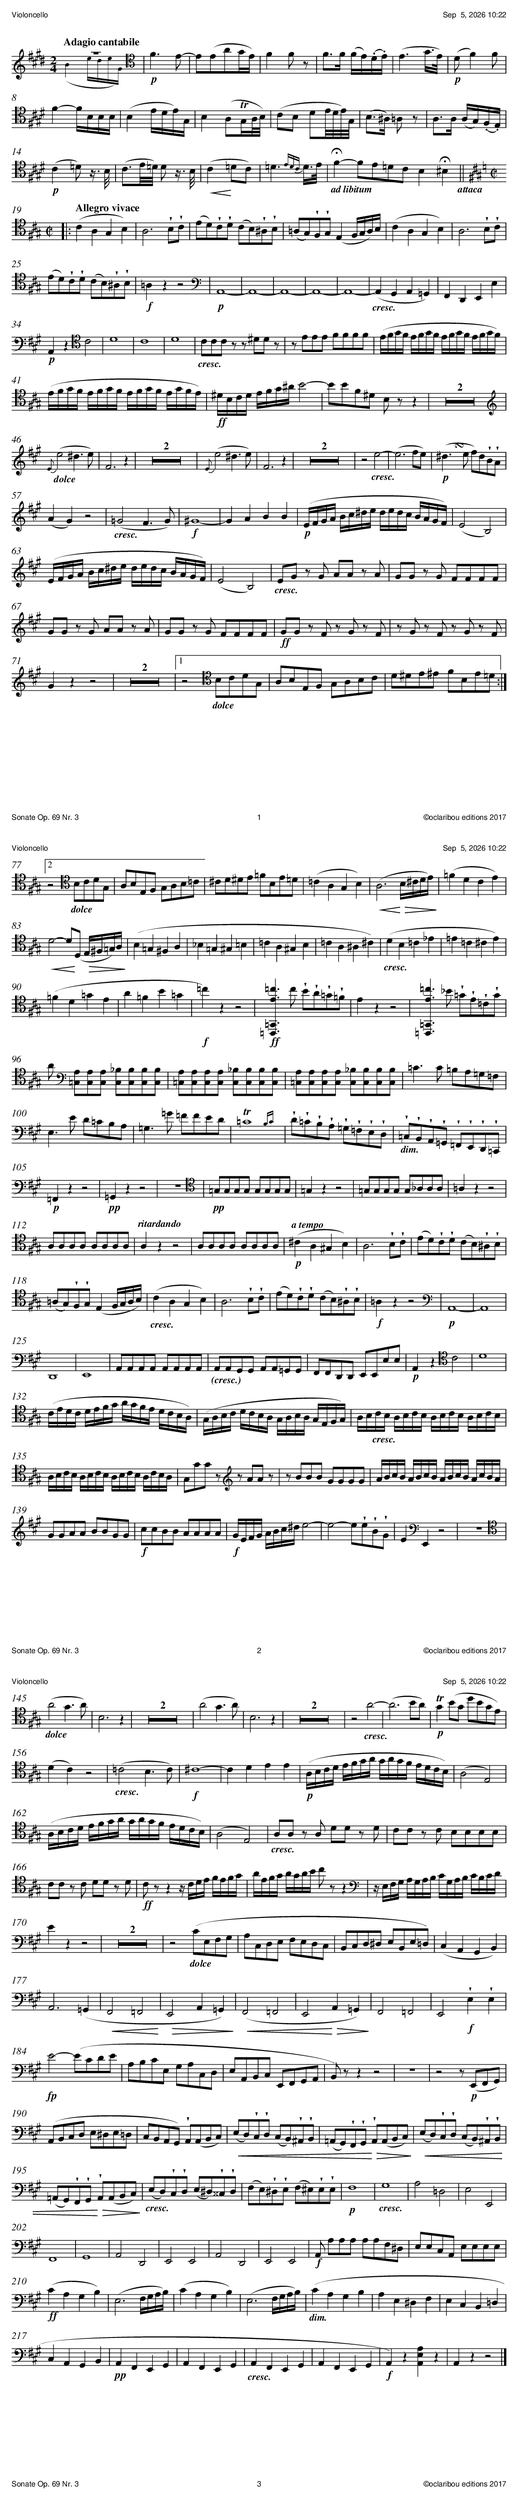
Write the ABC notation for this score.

X:1
M:2/4
L:1/8
Q:"Adagio cantabile"
K:E
[K:treble] z4 [K:tenor] & [I:voicescale 0.7] (B2 e/d/e/G/) |!p! F3 E- |  E(EAG/E/) | F2 F z | F>F (F/E/)(.D/.E/) | (E3 G/>E/) |!p! (D F2) F |
F2- F/B,/B,/B,/ |  (B,2 E/D/E/)G,/ | B,2 (A,!trill!G,/A,/4B,/4) | (CB, DE/4D/4E/4)G,/4 | (B,>^A,) =A, z |  A,>A, (A,/G,/)(.F,/.E,/) |
!p! (C2 =D) z3/4 B,/4 | (C3/2E/4=D/4) D z3/4 B,/4 |!<(! (C2!<)! =DC) |  =D3{EDC} D/>E/ | "_ad libitum"!fermata!F2- FE=DC B,2 !fermata!^B,2 "_attaca"||[K:A][M:C|]
|: [Q:"Allegro vivace"](C2 A,2 G,2 B,2) |  A,6 !wedge!B,!wedge!C | (ED)!wedge!C!wedge!D (CB,)!wedge!^A,!wedge!B, |  (=A,G,)!wedge!F,!wedge!G, (E,2 F,/G,/A,/)B,/ | (C2 A,2 G,2 B,2) | A,6 !wedge!B,!wedge!C |
(ED)!wedge!C!wedge!D (CB,)!wedge!^A,!wedge!B, |!f! =A,2 z2 z4[K:bass] |!p! A,,8- | A,,8- | A,,8- |  A,,8- | A,,8- | "_cresc."(A,,2 G,,2 A,,2 =G,,2) | F,,2 D,,2 E,,2 E,2 |
!p! A,,2 z2[K:tenor] C4 | D8 | C8 |  D8 | "_cresc."CCC z z ^DD z | z EEE FFFF | (E/F/G/F/ E/F/G/F/ E/F/G/F/ E/F/G/F/) |
(E/F/G/F/ E/F/G/F/ E/F/G/F/ E/G/F/E/) |!ff! ^D/B,/C/D/ E/F/G/^A/ B4- | BBF^D B, z z2 |  Z2[K:treble] |
{E}("_dolce"e4 ^d3 e) | F6 z2 | Z2 |{E}(e4 ^d3 e) | F6 z2 | Z2 | z4 "_cresc."e4- | (e6 fe) | !p! (^d3!turn!y e f)d!wedge!B!wedge!A |
(A2 G2) z4 | "_cresc."(=G4 F3 G) | !f!^G8- | G2 A2 B2 B2 | !p! (E/F/G/A/ B/c/^d/e/ d/e/d/c/ B/A/G/F/) | (E4 B,4) |
(E/F/G/A/ B/c/^d/e/ d/e/d/c/ B/A/G/F/) |  (E4 B,4) | "_cresc."EG z G AA z A | GG z G FFFF |
GG z G AA z A | GG z G FFFF |!ff! GG z F z G z F |  z G z F z G z F |
G2 z2 z4 | Z2 |[1 z4[K:tenor] "_dolce"B,CDG, | A,B,E,F, G,A,B,C | D^DE^E FB,E=D :|
%%newpage
[2 z4 [K:tenor] "_dolce"B,CDG, | A,B,E,F, G,A,B,=C | ^CD^DE =FB,E=D | (=C2 A,2 G,2 B,2) | !<(! (A,6!<)!!>(! B,/^C/D/E/) !>)!| (=F2 D2 C2 E2) |
!<(! D4- D(!<)!D,!>(! E,/^F,/=G,/)A,/ !>)!| (B,2 =G,2 ^F,2 A,2 | _B,2 =G,2 ^G,2 =B,2 | =C2 A,2 ^G,2 B,2 | =C2 A,2 ^A,2 ^C2) | "_cresc."(D2 B,2 =C2 _E2 | =E2 =C2 ^C2 E2) |
(=F2 D2 =G2 E2 | A2 =F2 B2 =G2 |!f! =c2) z2 z4 |  !ff![=C,,=G,,E=c]3 c !wedge!B!wedge!A!wedge!=G!wedge!=F | E2 z2 z4 |  [=C,,=G,,E=c]3 _B !wedge!=G!wedge!E!wedge!=C!wedge!G |
A[K:bass] [=C,A,][C,A,][C,A,] [C,_B,][C,B,][C,B,][C,B,] | [=C,A,][C,A,][C,A,][C,A,] [C,_B,][C,B,][C,B,][C,B,] |  [=C,A,][C,A,][C,A,][C,A,] [C,_B,][C,B,][C,B,][C,B,] | =C3 C =B,A,=G,=F, |
E,3 E D=CB,A, |  =G,3 =G =FFED | !trill!=C8{B,C} |  !wedge!D!wedge!=C!wedge!B,!wedge!A, !wedge!=G,!wedge!=F,!wedge!E,!wedge!D, | "_dim."!wedge!=C,!wedge!B,,!wedge!A,,!wedge!=G,, !wedge!=F,,!wedge!E,,!wedge!D,,!wedge!=C,, |
!p! =F,,2 z2 z4 |!pp! =G,,2 z2 z4 | z8[K:tenor] |!pp! =G,G,G,G, G,G,G,G, | =G,2 z2 z4 |  =G,G,G,G, G,_A,A,A, | =A,2 z2 z4 |
A,A,A,A, A,A,A,A, | "^ritardando"A,2 z2 z4 | A,A,A,A, A,A,A,A, | "^a tempo"!p! (^C2 A,2 ^G,2 B,2) | A,6 !wedge!B,!wedge!C | (ED)!wedge!C!wedge!D (CB,)!wedge!^A,!wedge!B, |
(=A,G,)!wedge!F,!wedge!G, (E,2 F,/G,/A,/B,/) | "_cresc."(C2 A,2 G,2 B,2) | A,6 !wedge!B,!wedge!C | (ED)!wedge!C!wedge!D (CB,)!wedge!^A,!wedge!B, |!f! =A,2 z2 z4[K:bass] |!p! A,,8- | A,,8 |
D,,8 |  E,,8 | A,,A,,A,,A,, A,,A,,A,,A,, | "_(cresc.)"A,,A,,G,,G,, A,,A,,=G,,G,, | F,,F,,D,,D,, E,,E,,E,E, | !p! A,,2 z2[K:tenor] C4 | D8 |
(C/E/D/C/ D/E/F/G/ A/G/F/E/ D/C/B,/A,/) |  (G,/A,/B,/C/ D/C/B,/A,/ G,/A,/B,/A,/ G,/E,/F,/G,/) |  A,/B,/"_cresc."C/B,/ A,/B,/C/B,/ A,/B,/C/B,/ A,/B,/C/B,/ |
A,/B,/C/B,/ A,/B,/C/B,/ A,/B,/C/B,/ A,/C/B,/A,/ | G,GG z[K:treble] z AA z | z BBB GGGG |  A/B/c/B/ A/B/c/B/ A/B/c/B/ A/c/B/A/ |
GGAA BBGG |!f! ccBB AAAA |!f! G/E/F/G/ A/B/c/^d/ e4- |  e4- e!wedge!e!wedge!B!wedge!G | E2[K:bass] E,,2 z4 | z8[K:tenor] |
%%newpage
"_dolce"(A4 G3 A) | B,6 z2 | Z2 |  (A4 G3 A) | B,6 z2 | Z2 | z4 "_cresc."A4- | (A6 BA) |!p! !trill!G2 (BG dBGE) |
(D2 C2) z4 | "_cresc."(=C4 B,3 C) | !f! ^C8- | C2 D2 E2 E2 |!p! (A,/B,/C/D/ E/F/G/A/ G/A/G/F/ E/D/C/B,/) | (A,4 E,4) |
(A,/B,/C/D/ E/F/G/A/ G/A/G/F/ E/D/C/B,/) | (A,4 E,4) | "_cresc."A,A, z A, DD z D | CC z C B,B,B,B, |
CC z C DD z D |!ff! C z z2 z/ C/D/E/ F/E/F/G/ | A/E/F/G/ A/G/A/B/ c z z2[K:bass] | z/ E,/F,/G,/ A,/G,/A,/B,/ C/G,/A,/B,/ C/B,/C/D/ |
E2 z2 z4 | Z2 | z4 "_dolce"(CE,F,G, |  A,C,D,E, F,E,D,C, | B,,C,D,^D, E,B,,E,=D,) | (C,2 A,,2 G,,2 B,,2) |
A,,6 (=G,,2 | !<(! F,,4 =F,,4 !<)!|!>(! E,,4 A,,2 =G,,2) !>)!| !<(!(F,,4 =F,,4 | E,,4 !<)!!>(!A,,2 =G,,2) !>)!| F,,4 =F,,4 | E,,4!f! !wedge!E,2 !wedge!E,2 |
!fp!E4- (ECDE | A,B,CE, G,A,C,D, |  E,A,,B,,C, E,,F,,G,,A,, | B,,) z z2 z4 | z8 | z4 z !p!(E,,F,,G,,) |
(A,,B,,C,D, E,^D,E,=D, | C,B,,A,,G,,) !wedge!A,,(A,,B,,C,) | !<(!(E,D,)!wedge!C,!wedge!D, (C,B,,)!wedge!^A,,!wedge!B,, |  (=A,,G,,)!wedge!F,,!wedge!G,, !<)!!>(!!wedge!A,,(A,,B,,C,) !>)!| !<(!(E,D,)!wedge!C,!wedge!D, (C,B,,)!wedge!^A,,!wedge!B,, |
(=A,,G,,)!wedge!F,,!wedge!G,, !<)!!>(!!wedge!A,,(A,,B,,C,) !>)!| "_cresc."(E,D,)!wedge!C,!wedge!D, (E,^D,)!wedge!^^C,!wedge!D, |  (F,E,)!wedge!^D,!wedge!E, (F,^E,)!wedge!E,!wedge!E, |!p! F,8 | "_cresc."G,8 | A,4 =D,4 | E,4 E,,4 |
F,,8 |  G,,8 | A,,4 D,,4 | E,,4 E,,4 | A,,4 D,,4 | E,,4 E,,4 | !f! A,, A,A,A, A,A,F,^D, |  E,E,C,A,, E,E,E,E, |
!ff! (C2 A,2 G,2 B,2) | (E,6 F,/G,/A,/B,/) | (C2 A,2 G,2 B,2) | (E,6 F,/G,/A,/B,/) | "_dim."(C2 A,2 G,2 B,2 | A,2 E,2 ^D,2 F,2 | E,2 C,2 B,,2 =D,2 |
C,2 A,,2 G,,2 B,,2 | !pp!A,,2 F,,2 E,,2 G,,2 | A,,2 F,,2 E,,2 G,,2 | "_cresc."A,,2 F,,2 E,,2 G,,2 | A,,2 F,,2 E,,2 G,,2 | !f!A,,2) z2 [A,,E,A,]2 z2 | A,,2 z2 z4 |]
